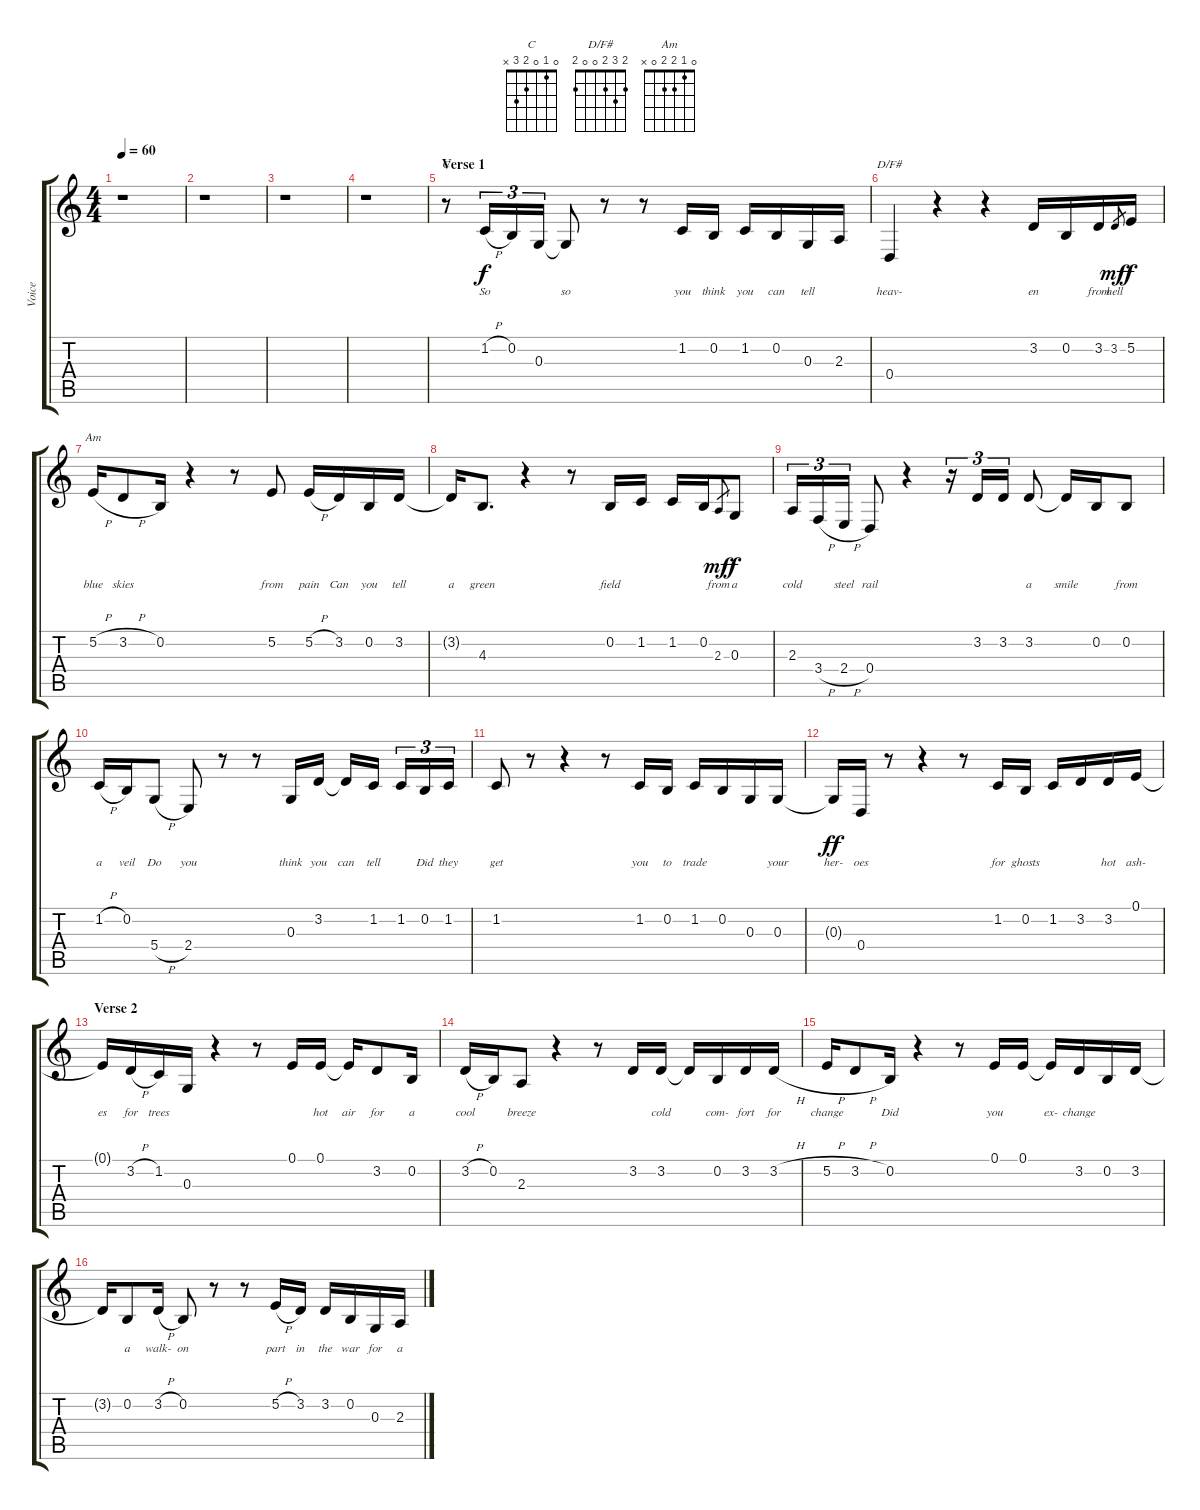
\track ("Voice" "Voice") {instrument clarinet}
\staff {score tabs}
\tuning (E4 B3 G3 D3 A2 E2) {hide}
\chord ("C" 0 1 0 2 3 x)
\chord ("D/F#" 2 3 2 0 0 2)
\chord ("Am" 0 1 2 2 0 x)
\ts (4 4)
\tempo 60
\clef g2
\ks c
r.1{dy f} |
r.1 |
r.1 |
r.1 |
\section ("" "Verse 1")
r.8{ch "C"} 1.2{h}.16{tu (3 2) lyrics (0 "So") lyrics (1 "") lyrics (2 "") lyrics (3 "") lyrics (4 "")} 0.2.16{tu (3 2) lyrics (0 "") lyrics (1 "") lyrics (2 "") lyrics (3 "") lyrics (4 "")} 0.3.16{tu (3 2) lyrics (0 "") lyrics (1 "") lyrics (2 "") lyrics (3 "") lyrics (4 "")} 0.3{t}.8{lyrics (0 "so") lyrics (1 "") lyrics (2 "") lyrics (3 "") lyrics (4 "")} r.8 r.8 1.2.16{lyrics (0 "you") lyrics (1 "") lyrics (2 "") lyrics (3 "") lyrics (4 "")} 0.2.16{lyrics (0 "think") lyrics (1 "") lyrics (2 "") lyrics (3 "") lyrics (4 "")} 1.2.16{lyrics (0 "you") lyrics (1 "") lyrics (2 "") lyrics (3 "") lyrics (4 "")} 0.2.16{lyrics (0 "can") lyrics (1 "") lyrics (2 "") lyrics (3 "") lyrics (4 "")} 0.3.16{lyrics (0 "tell") lyrics (1 "") lyrics (2 "") lyrics (3 "") lyrics (4 "")} 2.3.16{lyrics (0 "") lyrics (1 "") lyrics (2 "") lyrics (3 "") lyrics (4 "")} |
0.4.4{ch "D/F#" lyrics (0 "heav-") lyrics (1 "") lyrics (2 "") lyrics (3 "") lyrics (4 "")} r.4 r.4 3.2.16{lyrics (0 "en") lyrics (1 "") lyrics (2 "") lyrics (3 "") lyrics (4 "")} 0.2.16{lyrics (0 "") lyrics (1 "") lyrics (2 "") lyrics (3 "") lyrics (4 "")} 3.2.16{lyrics (0 "from") lyrics (1 "") lyrics (2 "") lyrics (3 "") lyrics (4 "")} 3.2.8{lyrics (0 "hell") lyrics (1 "") lyrics (2 "") lyrics (3 "") lyrics (4 "") gr dy mf} 5.2.16{lyrics (0 "") lyrics (1 "") lyrics (2 "") lyrics (3 "") lyrics (4 "") dy f} |
5.2{h}.16{ch "Am" lyrics (0 "blue") lyrics (1 "") lyrics (2 "") lyrics (3 "") lyrics (4 "")} 3.2{h}.8{lyrics (0 "skies") lyrics (1 "") lyrics (2 "") lyrics (3 "") lyrics (4 "")} 0.2.16{lyrics (0 "") lyrics (1 "") lyrics (2 "") lyrics (3 "") lyrics (4 "")} r.4 r.8 5.2.8{lyrics (0 "from") lyrics (1 "") lyrics (2 "") lyrics (3 "") lyrics (4 "")} 5.2{h}.16{lyrics (0 "pain") lyrics (1 "") lyrics (2 "") lyrics (3 "") lyrics (4 "")} 3.2.16{lyrics (0 "Can") lyrics (1 "") lyrics (2 "") lyrics (3 "") lyrics (4 "")} 0.2.16{lyrics (0 "you") lyrics (1 "") lyrics (2 "") lyrics (3 "") lyrics (4 "")} 3.2.16{lyrics (0 "tell") lyrics (1 "") lyrics (2 "") lyrics (3 "") lyrics (4 "")} |
3.2{t}.16{lyrics (0 "a") lyrics (1 "") lyrics (2 "") lyrics (3 "") lyrics (4 "")} 4.3.8{d lyrics (0 "green") lyrics (1 "") lyrics (2 "") lyrics (3 "") lyrics (4 "")} r.4 r.8 0.2.16{lyrics (0 "field") lyrics (1 "") lyrics (2 "") lyrics (3 "") lyrics (4 "")} 1.2.16{lyrics (0 "") lyrics (1 "") lyrics (2 "") lyrics (3 "") lyrics (4 "")} 1.2.16{lyrics (0 "") lyrics (1 "") lyrics (2 "") lyrics (3 "") lyrics (4 "")} 0.2.16{lyrics (0 "") lyrics (1 "") lyrics (2 "") lyrics (3 "") lyrics (4 "")} 2.3.8{lyrics (0 "from") lyrics (1 "") lyrics (2 "") lyrics (3 "") lyrics (4 "") gr dy mf} 0.3.8{lyrics (0 "a") lyrics (1 "") lyrics (2 "") lyrics (3 "") lyrics (4 "") dy f} |
2.3.16{tu (3 2) lyrics (0 "cold") lyrics (1 "") lyrics (2 "") lyrics (3 "") lyrics (4 "")} 3.4{h}.16{tu (3 2) lyrics (0 "") lyrics (1 "") lyrics (2 "") lyrics (3 "") lyrics (4 "")} 2.4{h}.16{tu (3 2) lyrics (0 "steel") lyrics (1 "") lyrics (2 "") lyrics (3 "") lyrics (4 "")} 0.4.8{lyrics (0 "rail") lyrics (1 "") lyrics (2 "") lyrics (3 "") lyrics (4 "")} r.4 r.16{tu (3 2)} 3.2.16{tu (3 2) lyrics (0 "") lyrics (1 "") lyrics (2 "") lyrics (3 "") lyrics (4 "")} 3.2.16{tu (3 2) lyrics (0 "") lyrics (1 "") lyrics (2 "") lyrics (3 "") lyrics (4 "")} 3.2.8{lyrics (0 "a") lyrics (1 "") lyrics (2 "") lyrics (3 "") lyrics (4 "")} 3.2{t}.16{lyrics (0 "smile") lyrics (1 "") lyrics (2 "") lyrics (3 "") lyrics (4 "")} 0.2.16{lyrics (0 "") lyrics (1 "") lyrics (2 "") lyrics (3 "") lyrics (4 "")} 0.2.8{lyrics (0 "from") lyrics (1 "") lyrics (2 "") lyrics (3 "") lyrics (4 "")} |
1.2{h}.16{lyrics (0 "a") lyrics (1 "") lyrics (2 "") lyrics (3 "") lyrics (4 "")} 0.2.16{lyrics (0 "veil") lyrics (1 "") lyrics (2 "") lyrics (3 "") lyrics (4 "")} 5.4{h}.8{lyrics (0 "Do") lyrics (1 "") lyrics (2 "") lyrics (3 "") lyrics (4 "")} 2.4.8{lyrics (0 "you") lyrics (1 "") lyrics (2 "") lyrics (3 "") lyrics (4 "")} r.8 r.8 0.3.16{lyrics (0 "think") lyrics (1 "") lyrics (2 "") lyrics (3 "") lyrics (4 "")} 3.2.16{lyrics (0 "you") lyrics (1 "") lyrics (2 "") lyrics (3 "") lyrics (4 "")} 3.2{t}.16{lyrics (0 "can") lyrics (1 "") lyrics (2 "") lyrics (3 "") lyrics (4 "")} 1.2.16{lyrics (0 "tell") lyrics (1 "") lyrics (2 "") lyrics (3 "") lyrics (4 "")} 1.2.16{tu (3 2) lyrics (0 "") lyrics (1 "") lyrics (2 "") lyrics (3 "") lyrics (4 "")} 0.2.16{tu (3 2) lyrics (0 "Did") lyrics (1 "") lyrics (2 "") lyrics (3 "") lyrics (4 "")} 1.2.16{tu (3 2) lyrics (0 "they") lyrics (1 "") lyrics (2 "") lyrics (3 "") lyrics (4 "")} |
1.2.8{lyrics (0 "get") lyrics (1 "") lyrics (2 "") lyrics (3 "") lyrics (4 "")} r.8 r.4 r.8 1.2.16{lyrics (0 "you") lyrics (1 "") lyrics (2 "") lyrics (3 "") lyrics (4 "")} 0.2.16{lyrics (0 "to") lyrics (1 "") lyrics (2 "") lyrics (3 "") lyrics (4 "")} 1.2.16{lyrics (0 "trade") lyrics (1 "") lyrics (2 "") lyrics (3 "") lyrics (4 "")} 0.2.16{lyrics (0 "") lyrics (1 "") lyrics (2 "") lyrics (3 "") lyrics (4 "")} 0.3.16{lyrics (0 "") lyrics (1 "") lyrics (2 "") lyrics (3 "") lyrics (4 "")} 0.3.16{lyrics (0 "your") lyrics (1 "") lyrics (2 "") lyrics (3 "") lyrics (4 "")} |
0.3{t}.16{lyrics (0 "her-") lyrics (1 "") lyrics (2 "") lyrics (3 "") lyrics (4 "") dy ff} 0.4.16{lyrics (0 "oes") lyrics (1 "") lyrics (2 "") lyrics (3 "") lyrics (4 "")} r.8 r.4 r.8 1.2.16{lyrics (0 "for") lyrics (1 "") lyrics (2 "") lyrics (3 "") lyrics (4 "")} 0.2.16{lyrics (0 "ghosts") lyrics (1 "") lyrics (2 "") lyrics (3 "") lyrics (4 "")} 1.2.16{lyrics (0 "") lyrics (1 "") lyrics (2 "") lyrics (3 "") lyrics (4 "")} 3.2.16{lyrics (0 "") lyrics (1 "") lyrics (2 "") lyrics (3 "") lyrics (4 "")} 3.2.16{lyrics (0 "hot") lyrics (1 "") lyrics (2 "") lyrics (3 "") lyrics (4 "")} 0.1.16{lyrics (0 "ash-") lyrics (1 "") lyrics (2 "") lyrics (3 "") lyrics (4 "")} |
\section ("" "Verse 2")
0.1{t}.16{lyrics (0 "es") lyrics (1 "") lyrics (2 "") lyrics (3 "") lyrics (4 "")} 3.2{h}.16{lyrics (0 "for") lyrics (1 "") lyrics (2 "") lyrics (3 "") lyrics (4 "")} 1.2.16{lyrics (0 "trees") lyrics (1 "") lyrics (2 "") lyrics (3 "") lyrics (4 "")} 0.3.16{lyrics (0 "") lyrics (1 "") lyrics (2 "") lyrics (3 "") lyrics (4 "")} r.4 r.8 0.1.16{lyrics (0 "") lyrics (1 "") lyrics (2 "") lyrics (3 "") lyrics (4 "")} 0.1.16{lyrics (0 "hot") lyrics (1 "") lyrics (2 "") lyrics (3 "") lyrics (4 "")} 0.1{t}.16{lyrics (0 "air") lyrics (1 "") lyrics (2 "") lyrics (3 "") lyrics (4 "")} 3.2.8{lyrics (0 "for") lyrics (1 "") lyrics (2 "") lyrics (3 "") lyrics (4 "")} 0.2.16{lyrics (0 "a") lyrics (1 "") lyrics (2 "") lyrics (3 "") lyrics (4 "")} |
3.2{h}.16{lyrics (0 "cool") lyrics (1 "") lyrics (2 "") lyrics (3 "") lyrics (4 "")} 0.2.16{lyrics (0 "") lyrics (1 "") lyrics (2 "") lyrics (3 "") lyrics (4 "")} 2.3.8{lyrics (0 "breeze") lyrics (1 "") lyrics (2 "") lyrics (3 "") lyrics (4 "")} r.4 r.8 3.2.16{lyrics (0 "") lyrics (1 "") lyrics (2 "") lyrics (3 "") lyrics (4 "")} 3.2.16{lyrics (0 "cold") lyrics (1 "") lyrics (2 "") lyrics (3 "") lyrics (4 "")} 3.2{t}.16{lyrics (0 "") lyrics (1 "") lyrics (2 "") lyrics (3 "") lyrics (4 "")} 0.2.16{lyrics (0 "com-") lyrics (1 "") lyrics (2 "") lyrics (3 "") lyrics (4 "")} 3.2.16{lyrics (0 "fort") lyrics (1 "") lyrics (2 "") lyrics (3 "") lyrics (4 "")} 3.2{h}.16{lyrics (0 "for") lyrics (1 "") lyrics (2 "") lyrics (3 "") lyrics (4 "")} |
5.2{h}.16{lyrics (0 "change") lyrics (1 "") lyrics (2 "") lyrics (3 "") lyrics (4 "")} 3.2{h}.8{lyrics (0 "") lyrics (1 "") lyrics (2 "") lyrics (3 "") lyrics (4 "")} 0.2.16{lyrics (0 "Did") lyrics (1 "") lyrics (2 "") lyrics (3 "") lyrics (4 "")} r.4 r.8 0.1.16{lyrics (0 "you") lyrics (1 "") lyrics (2 "") lyrics (3 "") lyrics (4 "")} 0.1.16{lyrics (0 "") lyrics (1 "") lyrics (2 "") lyrics (3 "") lyrics (4 "")} 0.1{t}.16{lyrics (0 "ex-") lyrics (1 "") lyrics (2 "") lyrics (3 "") lyrics (4 "")} 3.2.16{lyrics (0 "change") lyrics (1 "") lyrics (2 "") lyrics (3 "") lyrics (4 "")} 0.2.16{lyrics (0 "") lyrics (1 "") lyrics (2 "") lyrics (3 "") lyrics (4 "")} 3.2.16{lyrics (0 "") lyrics (1 "") lyrics (2 "") lyrics (3 "") lyrics (4 "")} |
3.2{t}.16{lyrics (0 "") lyrics (1 "") lyrics (2 "") lyrics (3 "") lyrics (4 "")} 0.2.8{lyrics (0 "a") lyrics (1 "") lyrics (2 "") lyrics (3 "") lyrics (4 "")} 3.2{h}.16{lyrics (0 "walk-") lyrics (1 "") lyrics (2 "") lyrics (3 "") lyrics (4 "")} 0.2.8{lyrics (0 "on") lyrics (1 "") lyrics (2 "") lyrics (3 "") lyrics (4 "")} r.8 r.8 5.2{h}.16{lyrics (0 "part") lyrics (1 "") lyrics (2 "") lyrics (3 "") lyrics (4 "")} 3.2.16{lyrics (0 "in") lyrics (1 "") lyrics (2 "") lyrics (3 "") lyrics (4 "")} 3.2.16{lyrics (0 "the") lyrics (1 "") lyrics (2 "") lyrics (3 "") lyrics (4 "")} 0.2.16{lyrics (0 "war") lyrics (1 "") lyrics (2 "") lyrics (3 "") lyrics (4 "")} 0.3.16{lyrics (0 "for") lyrics (1 "") lyrics (2 "") lyrics (3 "") lyrics (4 "")} 2.3.16{lyrics (0 "a") lyrics (1 "") lyrics (2 "") lyrics (3 "") lyrics (4 "")}
